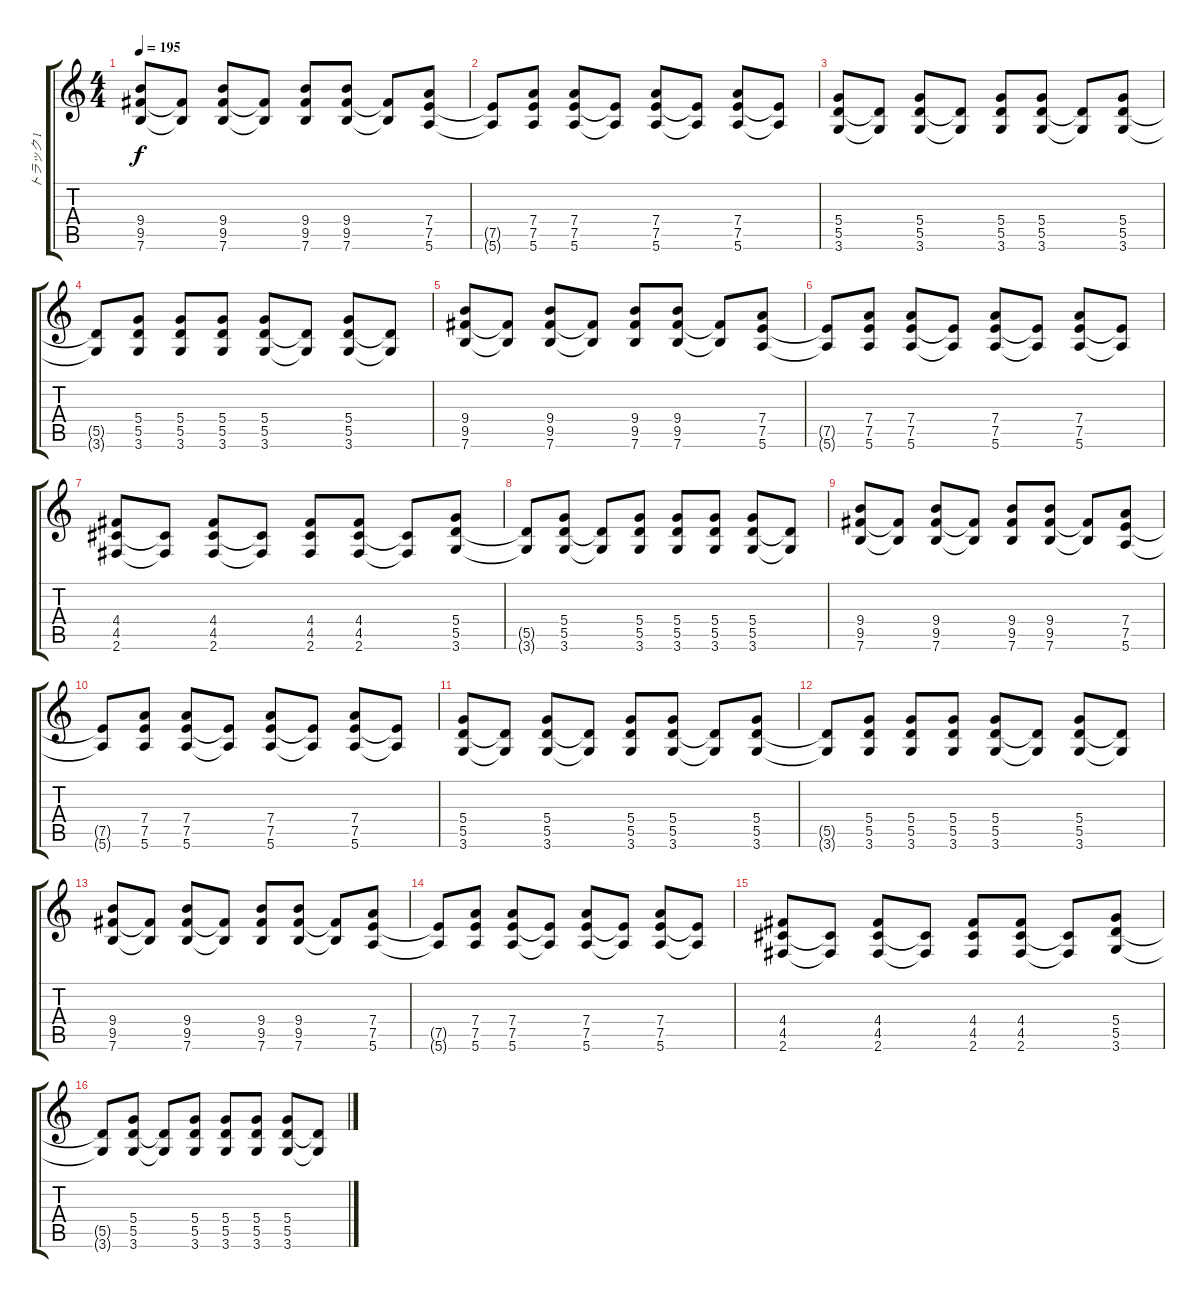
\track ("トラック 1" "トラック 1") {instrument overdrivenguitar}
\staff {score tabs}
\tuning (E4 B3 G3 D3 A2 E2) {hide}
\ts (4 4)
\tempo 195
\clef g2
\ks c
(9.4 9.5 7.6).8{dy f} (9.5{t} 7.6{t}).8 (9.4 9.5 7.6).8 (9.5{t} 7.6{t}).8 (9.4 9.5 7.6).8 (9.4 9.5 7.6).8 (9.5{t} 7.6{t}).8 (7.4 7.5 5.6).8 |
(7.5{t} 5.6{t}).8 (7.4 7.5 5.6).8 (7.4 7.5 5.6).8 (7.5{t} 5.6{t}).8 (7.4 7.5 5.6).8 (7.5{t} 5.6{t}).8 (7.4 7.5 5.6).8 (7.5{t} 5.6{t}).8 |
(5.4 5.5 3.6).8 (5.5{t} 3.6{t}).8 (5.4 5.5 3.6).8 (5.5{t} 3.6{t}).8 (5.4 5.5 3.6).8 (5.4 5.5 3.6).8 (5.5{t} 3.6{t}).8 (5.4 5.5 3.6).8 |
(5.5{t} 3.6{t}).8 (5.4 5.5 3.6).8 (5.4 5.5 3.6).8 (5.4 5.5 3.6).8 (5.4 5.5 3.6).8 (5.5{t} 3.6{t}).8 (5.4 5.5 3.6).8 (5.5{t} 3.6{t}).8 |
(9.4 9.5 7.6).8 (9.5{t} 7.6{t}).8 (9.4 9.5 7.6).8 (9.5{t} 7.6{t}).8 (9.4 9.5 7.6).8 (9.4 9.5 7.6).8 (9.5{t} 7.6{t}).8 (7.4 7.5 5.6).8 |
(7.5{t} 5.6{t}).8 (7.4 7.5 5.6).8 (7.4 7.5 5.6).8 (7.5{t} 5.6{t}).8 (7.4 7.5 5.6).8 (7.5{t} 5.6{t}).8 (7.4 7.5 5.6).8 (7.5{t} 5.6{t}).8 |
(4.4 4.5 2.6).8 (4.5{t} 2.6{t}).8 (4.4 4.5 2.6).8 (4.5{t} 2.6{t}).8 (4.4 4.5 2.6).8 (4.4 4.5 2.6).8 (4.5{t} 2.6{t}).8 (5.4 5.5 3.6).8 |
(5.5{t} 3.6{t}).8 (5.4 5.5 3.6).8 (5.5{t} 3.6{t}).8 (5.4 5.5 3.6).8 (5.4 5.5 3.6).8 (5.4 5.5 3.6).8 (5.4 5.5 3.6).8 (5.5{t} 3.6{t}).8 |
(9.4 9.5 7.6).8 (9.5{t} 7.6{t}).8 (9.4 9.5 7.6).8 (9.5{t} 7.6{t}).8 (9.4 9.5 7.6).8 (9.4 9.5 7.6).8 (9.5{t} 7.6{t}).8 (7.4 7.5 5.6).8 |
(7.5{t} 5.6{t}).8 (7.4 7.5 5.6).8 (7.4 7.5 5.6).8 (7.5{t} 5.6{t}).8 (7.4 7.5 5.6).8 (7.5{t} 5.6{t}).8 (7.4 7.5 5.6).8 (7.5{t} 5.6{t}).8 |
(5.4 5.5 3.6).8 (5.5{t} 3.6{t}).8 (5.4 5.5 3.6).8 (5.5{t} 3.6{t}).8 (5.4 5.5 3.6).8 (5.4 5.5 3.6).8 (5.5{t} 3.6{t}).8 (5.4 5.5 3.6).8 |
(5.5{t} 3.6{t}).8 (5.4 5.5 3.6).8 (5.4 5.5 3.6).8 (5.4 5.5 3.6).8 (5.4 5.5 3.6).8 (5.5{t} 3.6{t}).8 (5.4 5.5 3.6).8 (5.5{t} 3.6{t}).8 |
(9.4 9.5 7.6).8 (9.5{t} 7.6{t}).8 (9.4 9.5 7.6).8 (9.5{t} 7.6{t}).8 (9.4 9.5 7.6).8 (9.4 9.5 7.6).8 (9.5{t} 7.6{t}).8 (7.4 7.5 5.6).8 |
(7.5{t} 5.6{t}).8 (7.4 7.5 5.6).8 (7.4 7.5 5.6).8 (7.5{t} 5.6{t}).8 (7.4 7.5 5.6).8 (7.5{t} 5.6{t}).8 (7.4 7.5 5.6).8 (7.5{t} 5.6{t}).8 |
(4.4 4.5 2.6).8 (4.5{t} 2.6{t}).8 (4.4 4.5 2.6).8 (4.5{t} 2.6{t}).8 (4.4 4.5 2.6).8 (4.4 4.5 2.6).8 (4.5{t} 2.6{t}).8 (5.4 5.5 3.6).8 |
(5.5{t} 3.6{t}).8 (5.4 5.5 3.6).8 (5.5{t} 3.6{t}).8 (5.4 5.5 3.6).8 (5.4 5.5 3.6).8 (5.4 5.5 3.6).8 (5.4 5.5 3.6).8 (5.5{t} 3.6{t}).8
